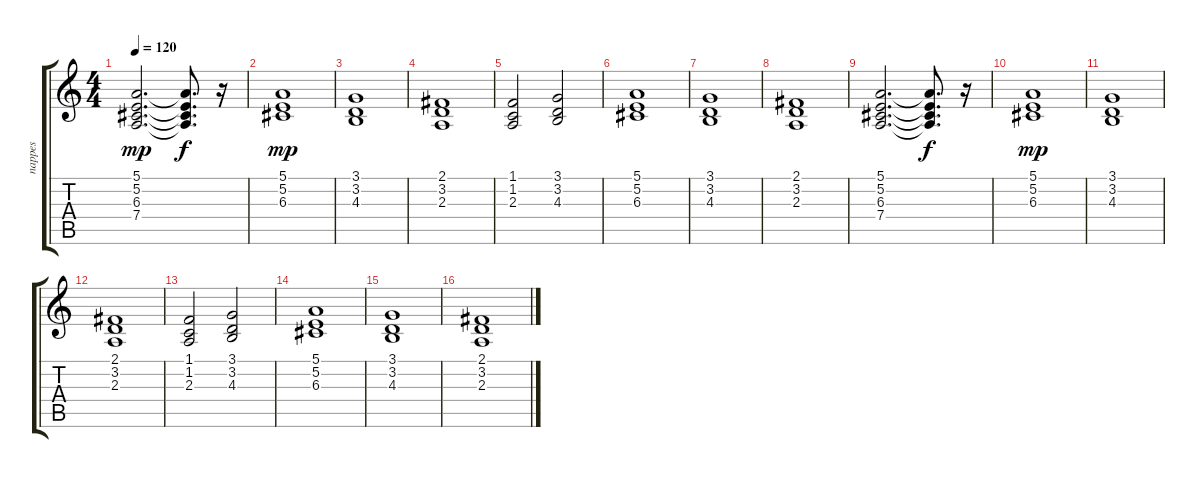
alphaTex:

\track ("nappes" "nappes") {instrument pad7halo}
\staff {score tabs}
\tuning (E4 B3 G3 D3 A2 E2) {hide}
\ts (4 4)
\tempo 120
\clef g2
\ks c
(5.1 5.2 6.3 7.4).2{d dy mp} (5.1{t} 5.2{t} 6.3{t} 7.4{t}).8{d dy f} r.16 |
(5.1 5.2 6.3).1{dy mp} |
(3.1 3.2 4.3).1 |
(2.1 3.2 2.3).1 |
(1.1 1.2 2.3).2 (3.1 3.2 4.3).2 |
(5.1 5.2 6.3).1 |
(3.1 3.2 4.3).1 |
(2.1 3.2 2.3).1 |
(5.1 5.2 6.3 7.4).2{d} (5.1{t} 5.2{t} 6.3{t} 7.4{t}).8{d dy f} r.16 |
(5.1 5.2 6.3).1{dy mp} |
(3.1 3.2 4.3).1 |
(2.1 3.2 2.3).1 |
(1.1 1.2 2.3).2 (3.1 3.2 4.3).2 |
(5.1 5.2 6.3).1 |
(3.1 3.2 4.3).1 |
(2.1 3.2 2.3).1
